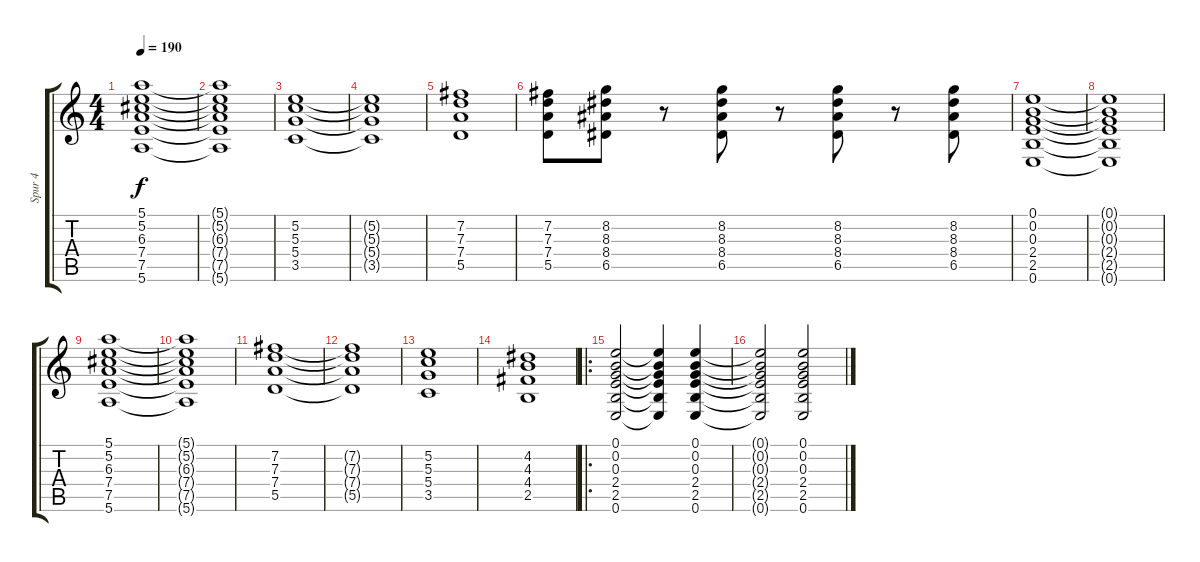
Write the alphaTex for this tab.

\track ("Spur 4" "Spur 4") {instrument distortionguitar}
\staff {score tabs}
\tuning (E4 B3 G3 D3 A2 E2) {hide}
\ts (4 4)
\tempo 190
\clef g2
\ks c
(5.1 5.2 6.3 7.4 7.5 5.6).1{dy f} |
(5.1{t} 5.2{t} 6.3{t} 7.4{t} 7.5{t} 5.6{t}).1 |
(5.2 5.3 5.4 3.5).1 |
(5.2{t} 5.3{t} 5.4{t} 3.5{t}).1 |
(7.2 7.3 7.4 5.5).1 |
(7.2 7.3 7.4 5.5).8 (8.2 8.3 8.4 6.5).8 r.8 (8.2 8.3 8.4 6.5).8 r.8 (8.2 8.3 8.4 6.5).8 r.8 (8.2 8.3 8.4 6.5).8 |
(0.1 0.2 0.3 2.4 2.5 0.6).1 |
(0.1{t} 0.2{t} 0.3{t} 2.4{t} 2.5{t} 0.6{t}).1 |
(5.1 5.2 6.3 7.4 7.5 5.6).1 |
(5.1{t} 5.2{t} 6.3{t} 7.4{t} 7.5{t} 5.6{t}).1 |
(7.2 7.3 7.4 5.5).1 |
(7.2{t} 7.3{t} 7.4{t} 5.5{t}).1 |
(5.2 5.3 5.4 3.5).1 |
(4.2 4.3 4.4 2.5).1 |
\ro
(0.1 0.2 0.3 2.4 2.5 0.6).2 (0.1{t} 0.2{t} 0.3{t} 2.4{t} 2.5{t} 0.6{t}).4 (0.1 0.2 0.3 2.4 2.5 0.6).4 |
(0.1{t} 0.2{t} 0.3{t} 2.4{t} 2.5{t} 0.6{t}).2 (0.1 0.2 0.3 2.4 2.5 0.6).2
